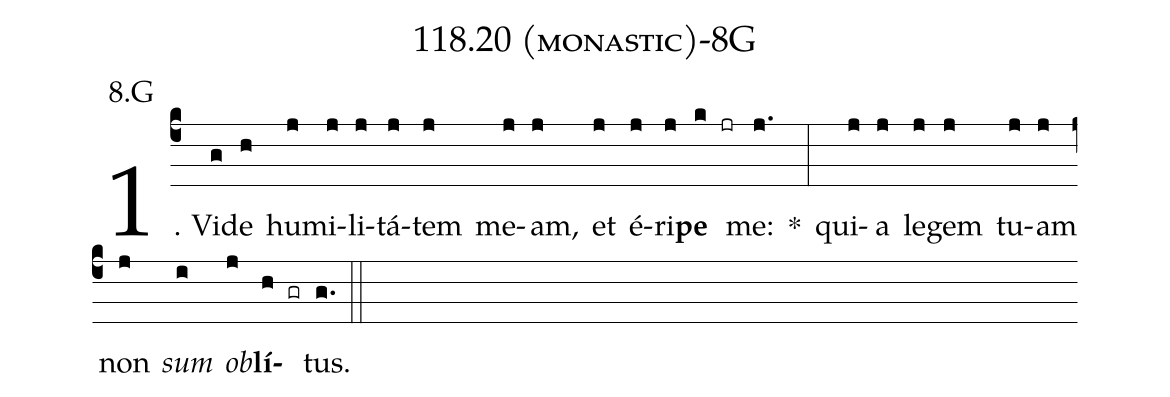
name: 118.20 (monastic)-8G;
annotation: 8.G;
%%
(c4)1. Vi(g)de(h) hu(j)mi(j)li(j)tá(j)tem(j) me(j)am,(j) et(j) é(j)ri(j)<b>pe</b>(k jr) me:(j.) *(:) qui(j)a(j) le(j)gem(j) tu(j)am(j) non(j) <i>sum</i>(i) <i>ob</i>(j)<b>lí</b>(h gr)tus.(g.) (::)
